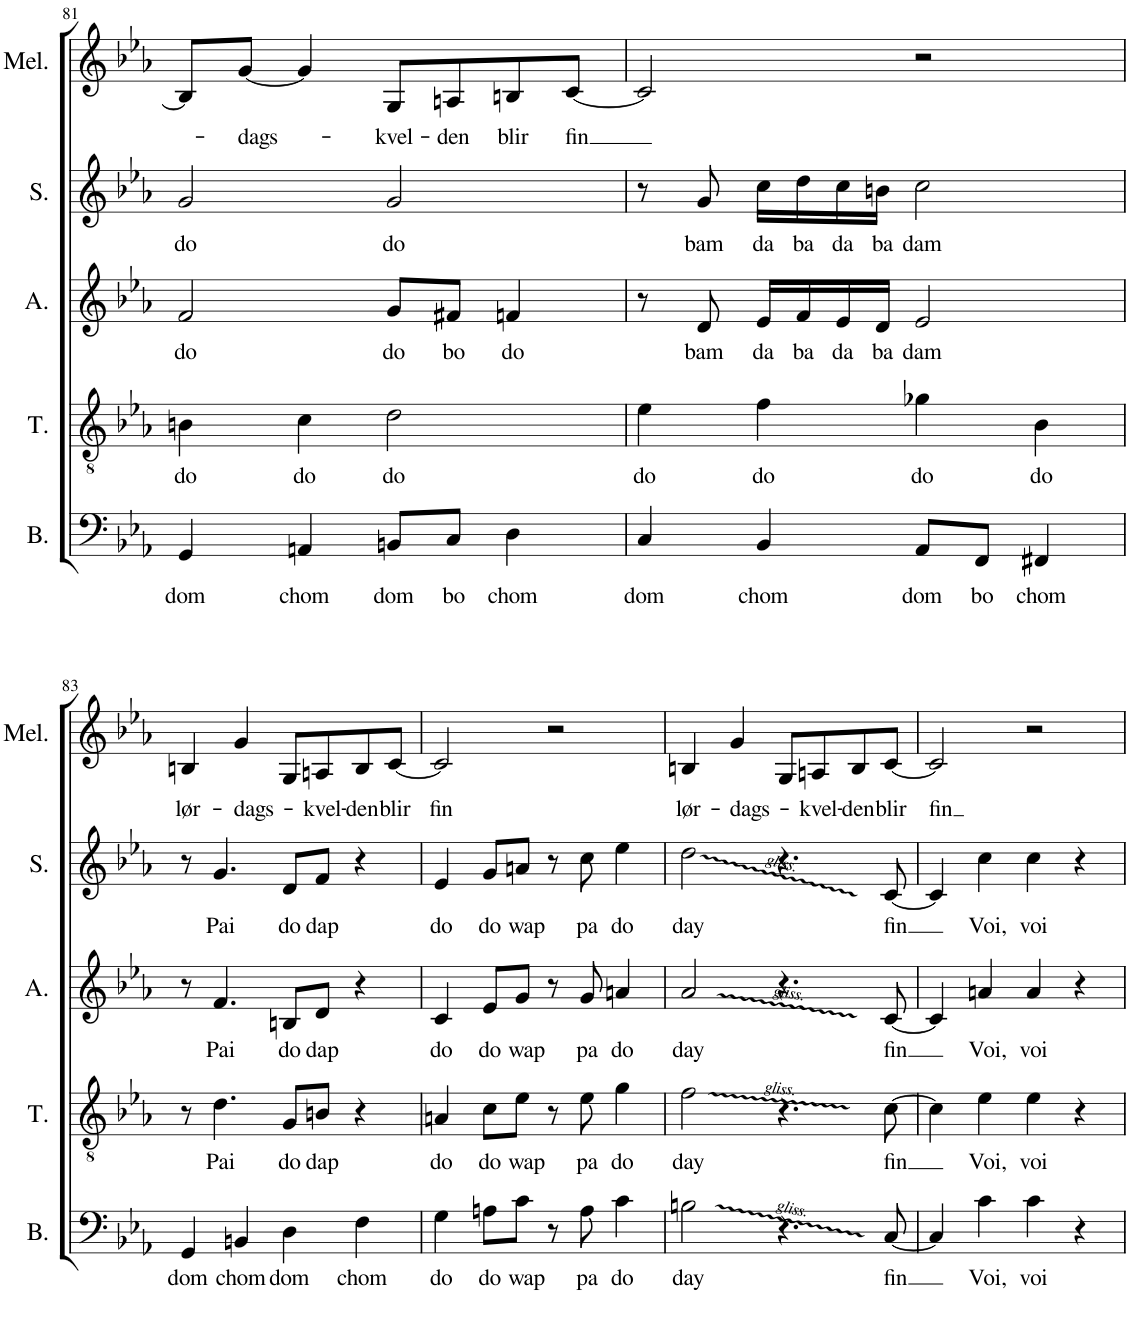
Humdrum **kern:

**kern	**text	**kern	**text	**kern	**text	**kern	**text	**kern	**text
*part5	*part5	*part4	*part4	*part3	*part3	*part2	*part2	*part1	*part1
*staff5	*staff5	*staff4	*staff4	*staff3	*staff3	*staff2	*staff2	*staff1	*staff1
*I"Bass	*	*I"Tenor	*	*I"Alto	*	*I"Soprano	*	*I"Melody	*
*I'B.	*	*I'T.	*	*I'A.	*	*I'S.	*	*I'Mel.	*
!!LO:PB:g=z
*clefF4	*	*clefGv2	*	*clefG2	*	*clefG2	*	*clefG2	*
*k[b-e-a-]	*	*k[b-e-a-]	*	*k[b-e-a-]	*	*k[b-e-a-]	*	*k[b-e-a-]	*
*M4/4	*	*M4/4	*	*M4/4	*	*M4/4	*	*M4/4	*
=81	=81	=81	=81	=81	=81	=81	=81	=81	=81
!	!LO:LY:b	!	!LO:LY:b	!	!LO:LY:b	!	!LO:LY:b	!	!
4GG/	dom	4Bn\	do	2f/	do	2g/	do	8B/L]	.
!	!	!	!	!	!	!	!	!	!LO:LY:b
.	.	.	.	.	.	.	.	[8g/J	-dags-
!	!LO:LY:b	!	!LO:LY:b	!	!	!	!	!	!
4AAn/	chom	4c\	do	.	.	.	.	4g/]	.
!	!LO:LY:b	!	!LO:LY:b	!	!LO:LY:b	!	!LO:LY:b	!	!LO:LY:b
8BBn/L	dom	2d\	do	8g/L	do	2g/	do	8G/L	-kvel-
!	!LO:LY:b	!	!	!	!LO:LY:b	!	!	!	!LO:LY:b
8C/J	bo	.	.	8f#X/J	bo	.	.	8An/	-den
!	!LO:LY:b	!	!	!	!LO:LY:b	!	!	!	!LO:LY:b
4D\	chom	.	.	4fn/	do	.	.	8Bn/	blir
!	!	!	!	!	!	!	!	!	!LO:LY:b
.	.	.	.	.	.	.	.	[8c/J	fin
=82	=82	=82	=82	=82	=82	=82	=82	=82	=82
!	!LO:LY:b	!	!LO:LY:b	!	!	!	!	!	!
4C/	dom	4e-\	do	8r	.	8r	.	2c/]	.
!	!	!	!	!	!LO:LY:b	!	!LO:LY:b	!	!
.	.	.	.	8d/	bam	8g/	bam	.	.
!	!LO:LY:b	!	!LO:LY:b	!	!LO:LY:b	!	!LO:LY:b	!	!
4BB-/	chom	4f\	do	16e-/LL	da	16cc\LL	da	.	.
!	!	!	!	!	!LO:LY:b	!	!LO:LY:b	!	!
.	.	.	.	16f/	ba	16dd\	ba	.	.
!	!	!	!	!	!LO:LY:b	!	!LO:LY:b	!	!
.	.	.	.	16e-/	da	16cc\	da	.	.
!	!	!	!	!	!LO:LY:b	!	!LO:LY:b	!	!
.	.	.	.	16d/JJ	ba	16bn\JJ	ba	.	.
!	!LO:LY:b	!	!LO:LY:b	!	!LO:LY:b	!	!LO:LY:b	!	!
8AA-/L	dom	4g-X\	do	2e-/	dam	2cc\	dam	2r	.
!	!LO:LY:b	!	!	!	!	!	!	!	!
8FF/J	bo	.	.	.	.	.	.	.	.
!	!LO:LY:b	!	!LO:LY:b	!	!	!	!	!	!
4FF#X/	chom	4B-\	do	.	.	.	.	.	.
!!LO:LB:g=z
=83	=83	=83	=83	=83	=83	=83	=83	=83	=83
!	!LO:LY:b	!	!	!	!	!	!	!	!LO:LY:b
4GG/	dom	8r	.	8r	.	8r	.	4Bn/	lør-
!	!	!	!LO:LY:b	!	!LO:LY:b	!	!LO:LY:b	!	!
.	.	4.d\	Pai	4.f/	Pai	4.g/	Pai	.	.
!	!LO:LY:b	!	!	!	!	!	!	!	!LO:LY:b
4BBn/	chom	.	.	.	.	.	.	4g/	-dags-
!	!LO:LY:b	!	!LO:LY:b	!	!LO:LY:b	!	!LO:LY:b	!	!
4D\	dom	8G/L	do	8Bn/L	do	8d/L	do	8G/L	.
!	!	!	!LO:LY:b	!	!LO:LY:b	!	!LO:LY:b	!	!LO:LY:b
.	.	8Bn/J	dap	8d/J	dap	8f/J	dap	8An/	-kvel-
!	!LO:LY:b	!	!	!	!	!	!	!	!LO:LY:b
4F\	chom	4r	.	4r	.	4r	.	8B/	-den
!	!	!	!	!	!	!	!	!	!LO:LY:b
.	.	.	.	.	.	.	.	[8c/J	blir
=84	=84	=84	=84	=84	=84	=84	=84	=84	=84
!	!LO:LY:b	!	!LO:LY:b	!	!LO:LY:b	!	!LO:LY:b	!	!LO:LY:b
4G\	do	4An/	do	4c/	do	4e-/	do	2c/]	fin
!	!LO:LY:b	!	!LO:LY:b	!	!LO:LY:b	!	!LO:LY:b	!	!
8An\L	do	8c\L	do	8e-/L	do	8g/L	do	.	.
!	!LO:LY:b	!	!LO:LY:b	!	!LO:LY:b	!	!LO:LY:b	!	!
8c\J	wap	8e-\J	wap	8g/J	wap	8an/J	wap	.	.
8r	.	8r	.	8r	.	8r	.	2r	.
!	!LO:LY:b	!	!LO:LY:b	!	!LO:LY:b	!	!LO:LY:b	!	!
8A\	pa	8e-\	pa	8g/	pa	8cc\	pa	.	.
!	!LO:LY:b	!	!LO:LY:b	!	!LO:LY:b	!	!LO:LY:b	!	!
4c\	do	4g\	do	4an/	do	4ee-\	do	.	.
=85	=85	=85	=85	=85	=85	=85	=85	=85	=85
!	!LO:LY:b	!	!LO:LY:b	!	!LO:LY:b	!	!LO:LY:b	!	!LO:LY:b
2Bn\	day	2f\	day	2a-/	day	2dd\	day	4Bn/	lør-
!	!	!	!	!	!	!	!	!	!LO:LY:b
.	.	.	.	.	.	.	.	4g/	-dags-
4.r	.	4.r	.	4.r	.	4.r	.	8G/L	.
!	!	!	!	!	!	!	!	!	!LO:LY:b
.	.	.	.	.	.	.	.	8An/	-kvel-
!	!	!	!	!	!	!	!	!	!LO:LY:b
.	.	.	.	.	.	.	.	8B/	-den
!	!LO:LY:b	!	!LO:LY:b	!	!LO:LY:b	!	!LO:LY:b	!	!LO:LY:b
[8C/	fin	[8c\	fin	[8c/	fin	[8c/	fin	[8c/J	blir
=86	=86	=86	=86	=86	=86	=86	=86	=86	=86
!	!	!	!	!	!	!	!	!	!LO:LY:b
4C/]	.	4c\]	.	4c/]	.	4c/]	.	2c/]	fin
!	!LO:LY:b	!	!LO:LY:b	!	!LO:LY:b	!	!LO:LY:b	!	!
4c\	Voi,	4e-\	Voi,	4an/	Voi,	4cc\	Voi,	.	.
!	!LO:LY:b	!	!LO:LY:b	!	!LO:LY:b	!	!LO:LY:b	!	!
4c\	voi	4e-\	voi	4a/	voi	4cc\	voi	2r	.
4r	.	4r	.	4r	.	4r	.	.	.
=	=	=	=	=	=	=	=	=	=
*-	*-	*-	*-	*-	*-	*-	*-	*-	*-
